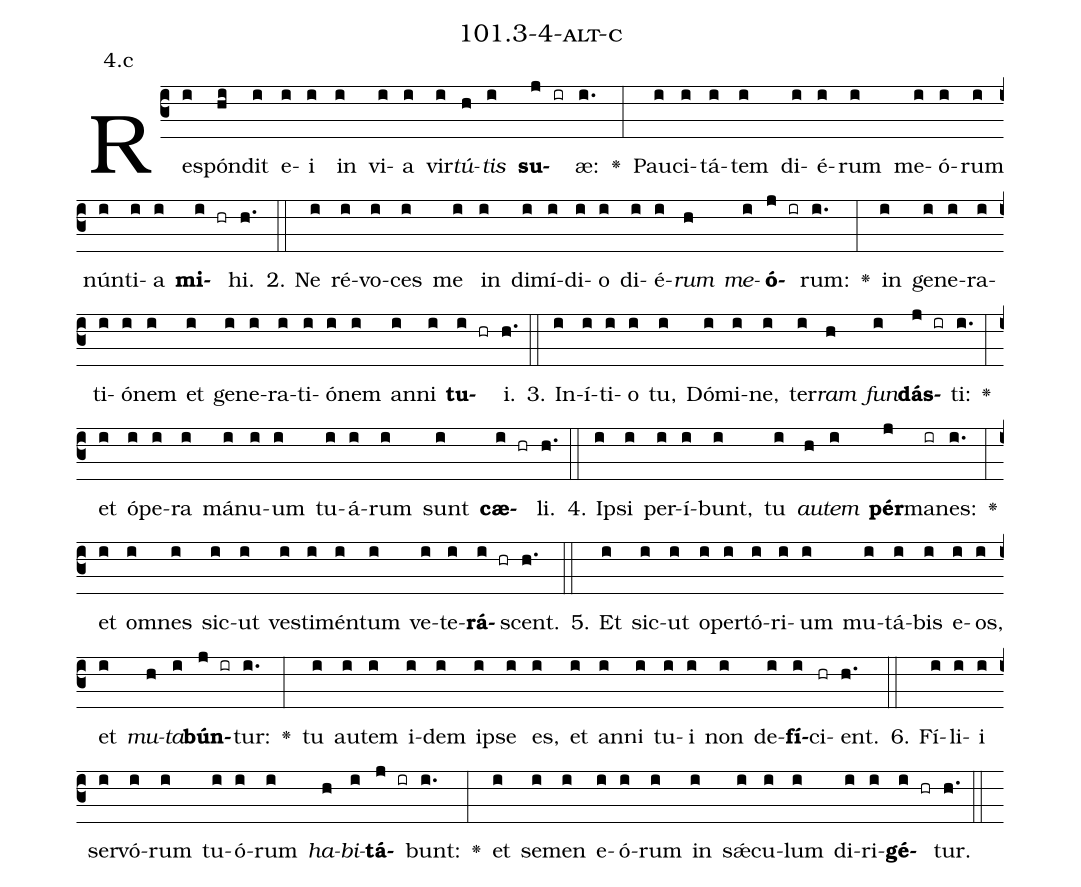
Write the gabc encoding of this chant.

name: 101.3-4-alt-c;
annotation: 4.c;
%%
(c3)Re(i)spón(hi)dit(i) e(i)i(i) in(i) vi(i)a(i) vir(i)<i>tú</i>(h)<i>tis</i>(i) <b>su</b>(j ir)æ:(i.) <v>\greheightstar</v>(:) Pau(i)ci(i)tá(i)tem(i) di(i)é(i)rum(i) me(i)ó(i)rum(i) nún(i)ti(i)a(i) <b>mi</b>(i hr)hi.(h.) (::)
2. Ne(i) ré(i)vo(i)ces(i) me(i) in(i) di(i)mí(i)di(i)o(i) di(i)é(i)<i>rum</i>(h) <i>me</i>(i)<b>ó</b>(j ir)rum:(i.) <v>\greheightstar</v>(:) in(i) ge(i)ne(i)ra(i)ti(i)ó(i)nem(i) et(i) ge(i)ne(i)ra(i)ti(i)ó(i)nem(i) an(i)ni(i) <b>tu</b>(i hr)i.(h.) (::)
3. In(i)í(i)ti(i)o(i) tu,(i) Dó(i)mi(i)ne,(i) ter(i)<i>ram</i>(h) <i>fun</i>(i)<b>dás</b>(j ir)ti:(i.) <v>\greheightstar</v>(:) et(i) ó(i)pe(i)ra(i) má(i)nu(i)um(i) tu(i)á(i)rum(i) sunt(i) <b>cæ</b>(i hr)li.(h.) (::)
4. Ip(i)si(i) per(i)í(i)bunt,(i) tu(i) <i>au</i>(h)<i>tem</i>(i) <b>pér</b>(j)ma(ir)nes:(i.) <v>\greheightstar</v>(:) et(i) om(i)nes(i) sic(i)ut(i) ves(i)ti(i)mén(i)tum(i) ve(i)te(i)<b>rá</b>(i hr)scent.(h.) (::)
5. Et(i) sic(i)ut(i) o(i)per(i)tó(i)ri(i)um(i) mu(i)tá(i)bis(i) e(i)os,(i) et(i) <i>mu</i>(h)<i>ta</i>(i)<b>bún</b>(j ir)tur:(i.) <v>\greheightstar</v>(:) tu(i) au(i)tem(i) i(i)dem(i) ip(i)se(i) es,(i) et(i) an(i)ni(i) tu(i)i(i) non(i) de(i)<b>fí</b>(i)ci(hr)ent.(h.) (::)
6. Fí(i)li(i)i(i) ser(i)vó(i)rum(i) tu(i)ó(i)rum(i) <i>ha</i>(h)<i>bi</i>(i)<b>tá</b>(j ir)bunt:(i.) <v>\greheightstar</v>(:) et(i) se(i)men(i) e(i)ó(i)rum(i) in(i) sǽ(i)cu(i)lum(i) di(i)ri(i)<b>gé</b>(i hr)tur.(h.) (::)
